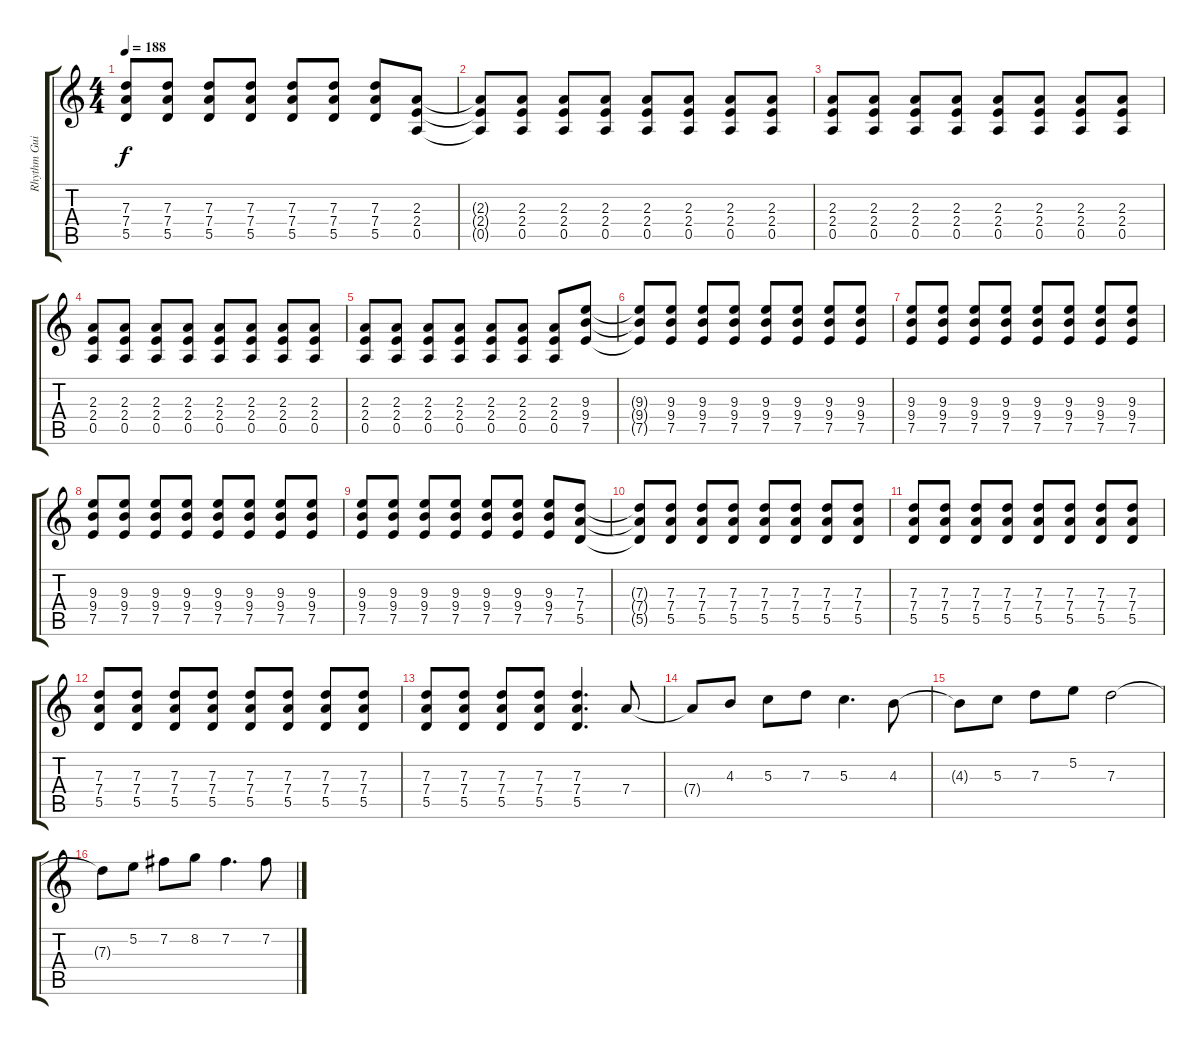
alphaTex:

\track ("Rhythm Guitar - Tracii Guns" "Rhythm Gui") {instrument distortionguitar}
\staff {score tabs}
\tuning (E4 B3 G3 D3 A2 E2) {hide}
\ts (4 4)
\tempo 188
\clef g2
\ks c
(7.3 7.4 5.5).8{dy f} (7.3 7.4 5.5).8 (7.3 7.4 5.5).8 (7.3 7.4 5.5).8 (7.3 7.4 5.5).8 (7.3 7.4 5.5).8 (7.3 7.4 5.5).8 (2.3 2.4 0.5).8 |
(2.3{t} 2.4{t} 0.5{t}).8 (2.3 2.4 0.5).8 (2.3 2.4 0.5).8 (2.3 2.4 0.5).8 (2.3 2.4 0.5).8 (2.3 2.4 0.5).8 (2.3 2.4 0.5).8 (2.3 2.4 0.5).8 |
(2.3 2.4 0.5).8 (2.3 2.4 0.5).8 (2.3 2.4 0.5).8 (2.3 2.4 0.5).8 (2.3 2.4 0.5).8 (2.3 2.4 0.5).8 (2.3 2.4 0.5).8 (2.3 2.4 0.5).8 |
(2.3 2.4 0.5).8 (2.3 2.4 0.5).8 (2.3 2.4 0.5).8 (2.3 2.4 0.5).8 (2.3 2.4 0.5).8 (2.3 2.4 0.5).8 (2.3 2.4 0.5).8 (2.3 2.4 0.5).8 |
(2.3 2.4 0.5).8 (2.3 2.4 0.5).8 (2.3 2.4 0.5).8 (2.3 2.4 0.5).8 (2.3 2.4 0.5).8 (2.3 2.4 0.5).8 (2.3 2.4 0.5).8 (9.3 9.4 7.5).8 |
(9.3{t} 9.4{t} 7.5{t}).8 (9.3 9.4 7.5).8 (9.3 9.4 7.5).8 (9.3 9.4 7.5).8 (9.3 9.4 7.5).8 (9.3 9.4 7.5).8 (9.3 9.4 7.5).8 (9.3 9.4 7.5).8 |
(9.3 9.4 7.5).8 (9.3 9.4 7.5).8 (9.3 9.4 7.5).8 (9.3 9.4 7.5).8 (9.3 9.4 7.5).8 (9.3 9.4 7.5).8 (9.3 9.4 7.5).8 (9.3 9.4 7.5).8 |
(9.3 9.4 7.5).8 (9.3 9.4 7.5).8 (9.3 9.4 7.5).8 (9.3 9.4 7.5).8 (9.3 9.4 7.5).8 (9.3 9.4 7.5).8 (9.3 9.4 7.5).8 (9.3 9.4 7.5).8 |
(9.3 9.4 7.5).8 (9.3 9.4 7.5).8 (9.3 9.4 7.5).8 (9.3 9.4 7.5).8 (9.3 9.4 7.5).8 (9.3 9.4 7.5).8 (9.3 9.4 7.5).8 (7.3 7.4 5.5).8 |
(7.3{t} 7.4{t} 5.5{t}).8 (7.3 7.4 5.5).8 (7.3 7.4 5.5).8 (7.3 7.4 5.5).8 (7.3 7.4 5.5).8 (7.3 7.4 5.5).8 (7.3 7.4 5.5).8 (7.3 7.4 5.5).8 |
(7.3 7.4 5.5).8 (7.3 7.4 5.5).8 (7.3 7.4 5.5).8 (7.3 7.4 5.5).8 (7.3 7.4 5.5).8 (7.3 7.4 5.5).8 (7.3 7.4 5.5).8 (7.3 7.4 5.5).8 |
(7.3 7.4 5.5).8 (7.3 7.4 5.5).8 (7.3 7.4 5.5).8 (7.3 7.4 5.5).8 (7.3 7.4 5.5).8 (7.3 7.4 5.5).8 (7.3 7.4 5.5).8 (7.3 7.4 5.5).8 |
(7.3 7.4 5.5).8 (7.3 7.4 5.5).8 (7.3 7.4 5.5).8 (7.3 7.4 5.5).8 (7.3 7.4 5.5).4{d} 7.4.8 |
7.4{t}.8 4.3.8 5.3.8 7.3.8 5.3.4{d} 4.3.8 |
4.3{t}.8 5.3.8 7.3.8 5.2.8 7.3.2 |
7.3{t}.8 5.2.8 7.2.8 8.2.8 7.2.4{d} 7.2.8
